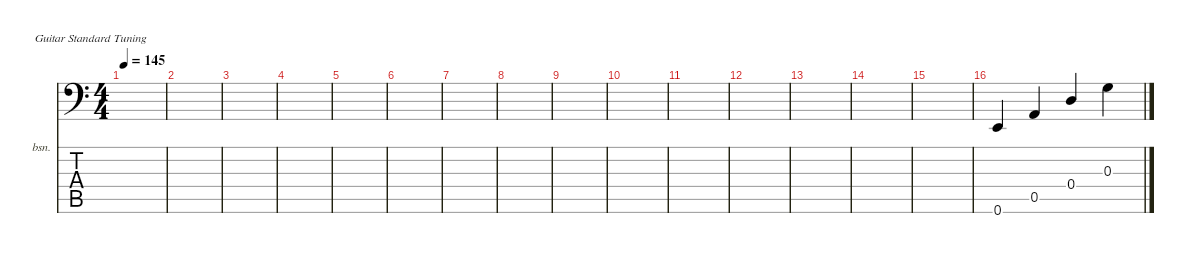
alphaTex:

\defaultSystemsLayout 4
\hideDynamics
\bracketExtendMode nobrackets
\firstSystemTrackNameOrientation horizontal
\otherSystemsTrackNameOrientation horizontal
\track ("Bassoon" "bsn.") {instrument bassoon}
\staff {score tabs}
\tuning (E4 B3 G3 D3 A2 E2)
\ts (4 4)
\tempo 145
\clef f4
\ks c
|
|
|
|
|
|
|
|
|
|
|
|
|
|
|
0.6.4{beam Up} 0.5.4{beam Up} 0.4.4{beam Up} 0.3.4{beam Down}
